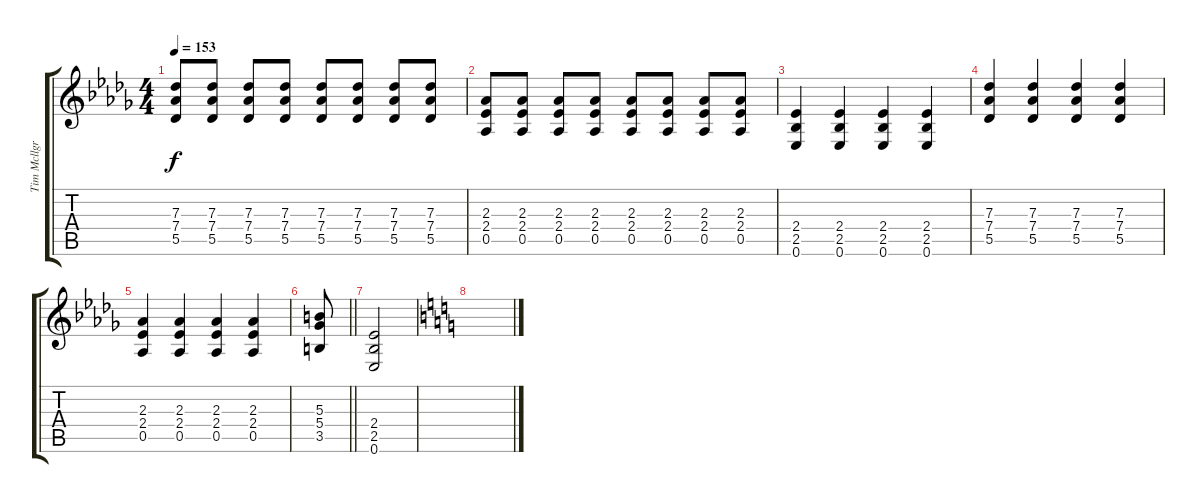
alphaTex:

\track ("Tim Mcllgrath- Guitar" "Tim Mcllgr") {instrument distortionguitar}
\staff {score tabs}
\tuning (Eb4 Bb3 Gb3 Db3 Ab2 Eb2) {hide}
\ts (4 4)
\tempo 153
\clef g2
\ks db
(7.3 7.4 5.5).8{dy f} (7.3 7.4 5.5).8 (7.3 7.4 5.5).8 (7.3 7.4 5.5).8 (7.3 7.4 5.5).8 (7.3 7.4 5.5).8 (7.3 7.4 5.5).8 (7.3 7.4 5.5).8 |
(2.3 2.4 0.5).8 (2.3 2.4 0.5).8 (2.3 2.4 0.5).8 (2.3 2.4 0.5).8 (2.3 2.4 0.5).8 (2.3 2.4 0.5).8 (2.3 2.4 0.5).8 (2.3 2.4 0.5).8 |
(2.4 2.5 0.6).4 (2.4 2.5 0.6).4 (2.4 2.5 0.6).4 (2.4 2.5 0.6).4 |
(7.3 7.4 5.5).4 (7.3 7.4 5.5).4 (7.3 7.4 5.5).4 (7.3 7.4 5.5).4 |
(2.3 2.4 0.5).4 (2.3 2.4 0.5).4 (2.3 2.4 0.5).4 (2.3 2.4 0.5).4 |
\barLineRight lightlight
(5.3 5.4 3.5).8 |
(2.4 2.5 0.6).2 |
\ks c
